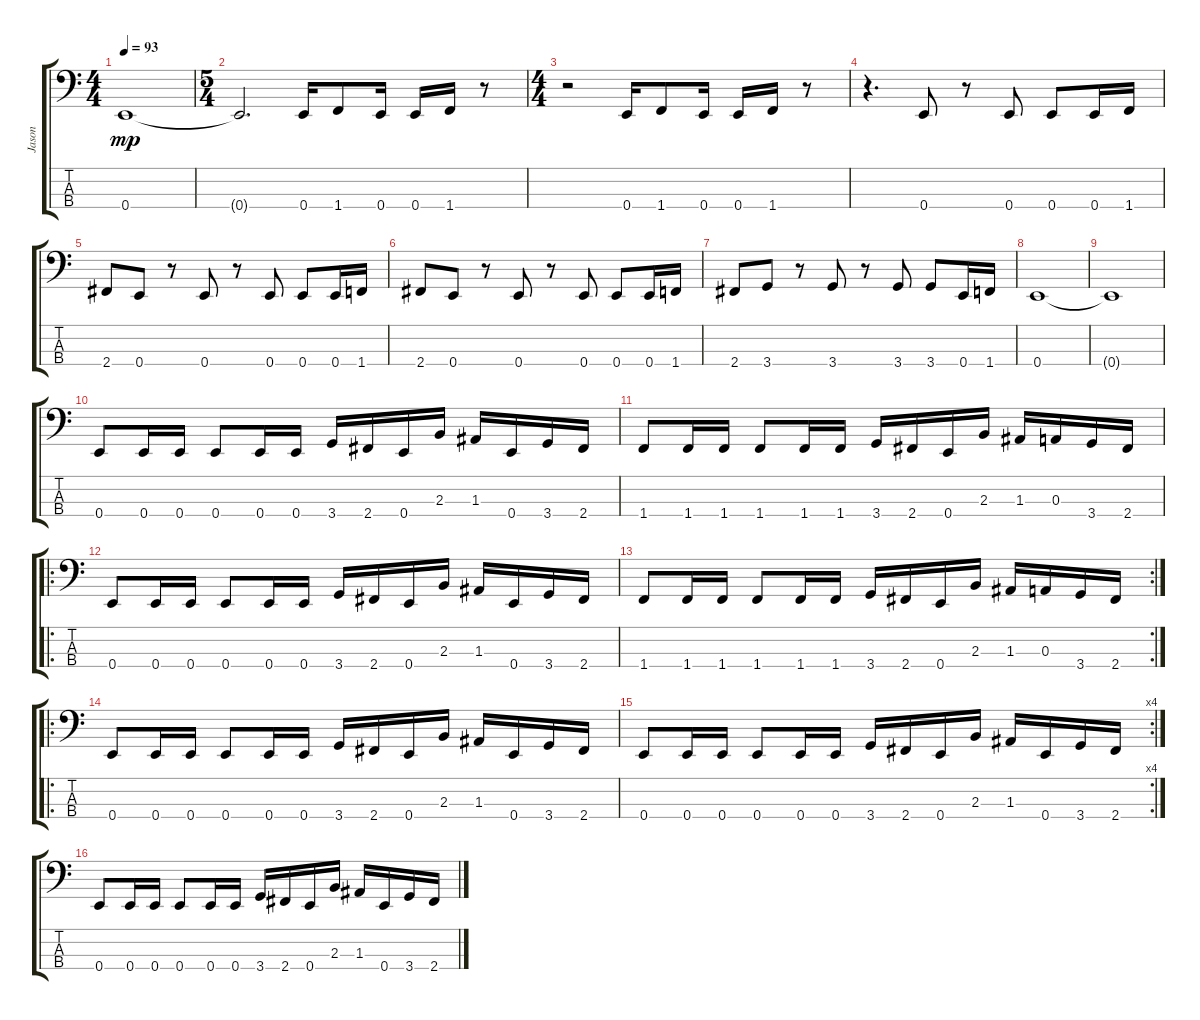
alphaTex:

\track ("Jason" "Jason") {instrument electricbasspick}
\staff {score tabs}
\tuning (G2 D2 A1 E1) {hide}
\ts (4 4)
\tempo 93
\clef f4
\ks c
0.4.1{dy mp} |
\ts (5 4)
0.4{t}.2{d} 0.4.16 1.4.8 0.4.16 0.4.16 1.4.16 r.8 |
\ts (4 4)
r.2 0.4.16 1.4.8 0.4.16 0.4.16 1.4.16 r.8 |
r.4{d} 0.4.8 r.8 0.4.8 0.4.8 0.4.16 1.4.16 |
2.4.8 0.4.8 r.8 0.4.8 r.8 0.4.8 0.4.8 0.4.16 1.4.16 |
2.4.8 0.4.8 r.8 0.4.8 r.8 0.4.8 0.4.8 0.4.16 1.4.16 |
2.4.8 3.4.8 r.8 3.4.8 r.8 3.4.8 3.4.8 0.4.16 1.4.16 |
0.4.1 |
0.4{t}.1 |
0.4.8 0.4.16 0.4.16 0.4.8 0.4.16 0.4.16 3.4.16 2.4.16 0.4.16 2.3.16 1.3.16 0.4.16 3.4.16 2.4.16 |
1.4.8 1.4.16 1.4.16 1.4.8 1.4.16 1.4.16 3.4.16 2.4.16 0.4.16 2.3.16 1.3.16 0.3.16 3.4.16 2.4.16 |
\ro
0.4.8 0.4.16 0.4.16 0.4.8 0.4.16 0.4.16 3.4.16 2.4.16 0.4.16 2.3.16 1.3.16 0.4.16 3.4.16 2.4.16 |
\rc 2
1.4.8 1.4.16 1.4.16 1.4.8 1.4.16 1.4.16 3.4.16 2.4.16 0.4.16 2.3.16 1.3.16 0.3.16 3.4.16 2.4.16 |
\ro
0.4.8 0.4.16 0.4.16 0.4.8 0.4.16 0.4.16 3.4.16 2.4.16 0.4.16 2.3.16 1.3.16 0.4.16 3.4.16 2.4.16 |
\rc 4
0.4.8 0.4.16 0.4.16 0.4.8 0.4.16 0.4.16 3.4.16 2.4.16 0.4.16 2.3.16 1.3.16 0.4.16 3.4.16 2.4.16 |
0.4.8 0.4.16 0.4.16 0.4.8 0.4.16 0.4.16 3.4.16 2.4.16 0.4.16 2.3.16 1.3.16 0.4.16 3.4.16 2.4.16
